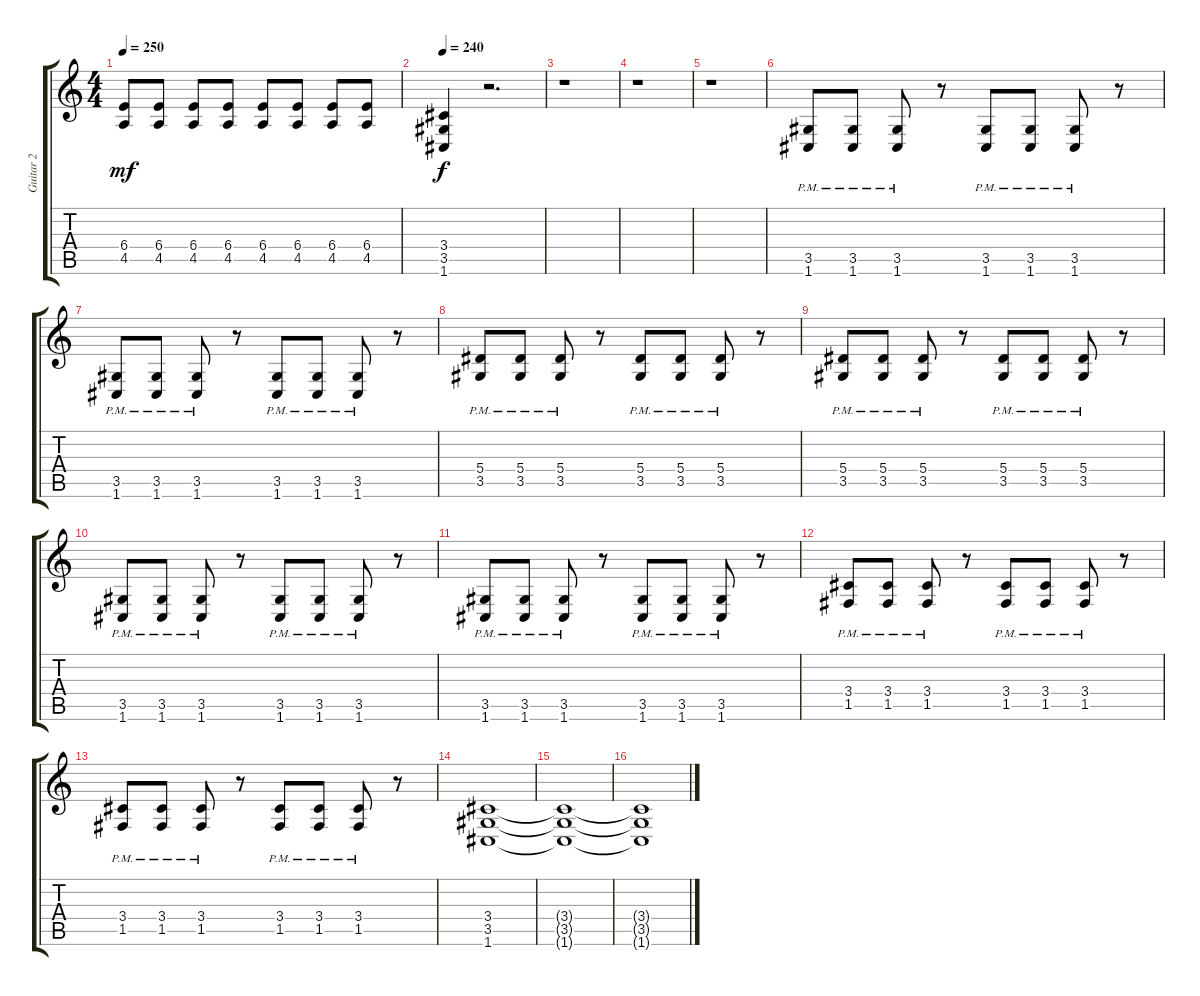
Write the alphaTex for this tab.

\track ("Guitar 2" "Guitar 2") {instrument distortionguitar}
\staff {score tabs}
\tuning (C4 G3 Eb3 Bb2 F2 C2) {hide}
\ts (4 4)
\tempo 250
\clef g2
\ks c
(6.4 4.5).8{dy mf} (6.4 4.5).8 (6.4 4.5).8 (6.4 4.5).8 (6.4 4.5).8 (6.4 4.5).8 (6.4 4.5).8 (6.4 4.5).8 |
\tempo 240
(3.4 3.5 1.6).4{dy f} r.2{d} |
r.1 |
r.1 |
r.1 |
(3.5{pm} 1.6{pm}).8 (3.5{pm} 1.6{pm}).8 (3.5{pm} 1.6{pm}).8 r.8 (3.5{pm} 1.6{pm}).8 (3.5{pm} 1.6{pm}).8 (3.5{pm} 1.6{pm}).8 r.8 |
(3.5{pm} 1.6{pm}).8 (3.5{pm} 1.6{pm}).8 (3.5{pm} 1.6{pm}).8 r.8 (3.5{pm} 1.6{pm}).8 (3.5{pm} 1.6{pm}).8 (3.5{pm} 1.6{pm}).8 r.8 |
(5.4{pm} 3.5{pm}).8 (5.4{pm} 3.5{pm}).8 (5.4{pm} 3.5{pm}).8 r.8 (5.4{pm} 3.5{pm}).8 (5.4{pm} 3.5{pm}).8 (5.4{pm} 3.5{pm}).8 r.8 |
(5.4{pm} 3.5{pm}).8 (5.4{pm} 3.5{pm}).8 (5.4{pm} 3.5{pm}).8 r.8 (5.4{pm} 3.5{pm}).8 (5.4{pm} 3.5{pm}).8 (5.4{pm} 3.5{pm}).8 r.8 |
(3.5{pm} 1.6{pm}).8 (3.5{pm} 1.6{pm}).8 (3.5{pm} 1.6{pm}).8 r.8 (3.5{pm} 1.6{pm}).8 (3.5{pm} 1.6{pm}).8 (3.5{pm} 1.6{pm}).8 r.8 |
(3.5{pm} 1.6{pm}).8 (3.5{pm} 1.6{pm}).8 (3.5{pm} 1.6{pm}).8 r.8 (3.5{pm} 1.6{pm}).8 (3.5{pm} 1.6{pm}).8 (3.5{pm} 1.6{pm}).8 r.8 |
(3.4{pm} 1.5{pm}).8 (3.4{pm} 1.5{pm}).8 (3.4{pm} 1.5{pm}).8 r.8 (3.4{pm} 1.5{pm}).8 (3.4{pm} 1.5{pm}).8 (3.4{pm} 1.5{pm}).8 r.8 |
(3.4{pm} 1.5{pm}).8 (3.4{pm} 1.5{pm}).8 (3.4{pm} 1.5{pm}).8 r.8 (3.4{pm} 1.5{pm}).8 (3.4{pm} 1.5{pm}).8 (3.4{pm} 1.5{pm}).8 r.8 |
(3.4 3.5 1.6).1 |
(3.4{t} 3.5{t} 1.6{t}).1 |
(3.4{t} 3.5{t} 1.6{t}).1
